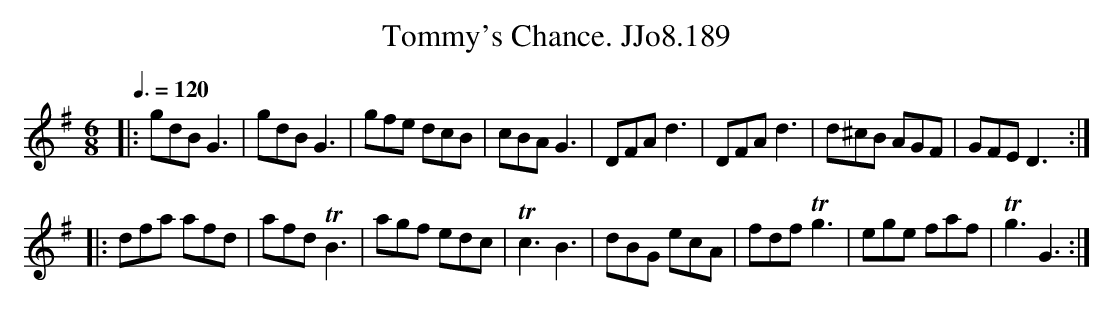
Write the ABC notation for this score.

X:1
T:Tommy's Chance. JJo8.189
M:6/8
L:1/8
Q:3/8=120
K:G
|:gdBG3|gdBG3|gfe dcB|cBAG3|DFAd3|DFAd3|d^cB AGF|GFED3:|
|:dfa afd|afdTB3|agf edc|Tc3B3|dBG ecA|fdfTg3|ege faf|Tg3G3:|
